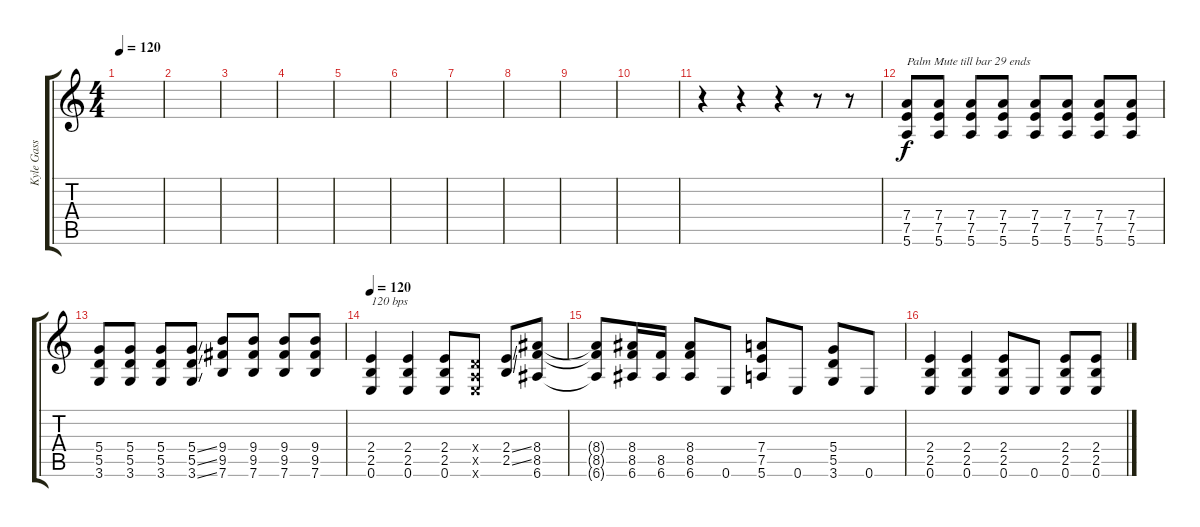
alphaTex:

\track ("Kyle Gass" "Kyle Gass") {instrument overdrivenguitar}
\staff {score tabs}
\tuning (E4 B3 G3 D3 A2 E2) {hide}
\ts (4 4)
\tempo 120
\clef g2
\ks c
|
|
|
|
|
|
|
|
|
|
r.4 r.4 r.4 r.8{volume 0} r.8{volume 0} |
(7.4 7.5 5.6).8{txt "Palm Mute till bar 29 ends" volume 16} (7.4 7.5 5.6).8 (7.4 7.5 5.6).8 (7.4 7.5 5.6).8 (7.4 7.5 5.6).8 (7.4 7.5 5.6).8 (7.4 7.5 5.6).8 (7.4 7.5 5.6).8 |
(5.4 5.5 3.6).8 (5.4 5.5 3.6).8 (5.4 5.5 3.6).8 (5.4{ss} 5.5{ss} 3.6{ss}).8 (9.4 9.5 7.6).8 (9.4 9.5 7.6).8 (9.4 9.5 7.6).8 (9.4 9.5 7.6).8 |
\tempo 120
(2.4 2.5 0.6).4{txt "120 bps"} (2.4 2.5 0.6).4 (2.4 2.5 0.6).8 (0.4{x} 0.5{x} 0.6{x}).8 (2.4{ss} 2.5{ss}).8 (8.4 8.5 6.6).8 |
(8.4{t} 8.5{t} 6.6{t}).8 (8.4 8.5 6.6).16 (8.5 6.6).16 (8.4 8.5 6.6).8 0.6.8 (7.4 7.5 5.6).8 0.6.8 (5.4 5.5 3.6).8 0.6.8 |
(2.4 2.5 0.6).4 (2.4 2.5 0.6).4 (2.4 2.5 0.6).8 0.6.8 (2.4 2.5 0.6).8 (2.4 2.5 0.6).8
